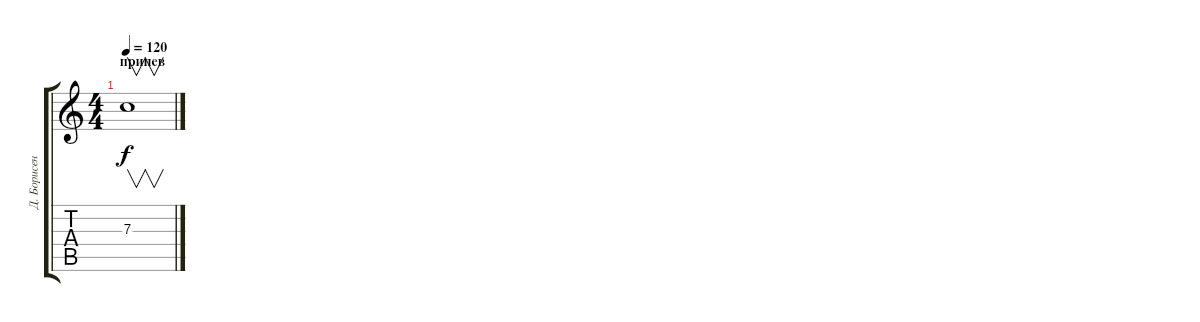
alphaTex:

\track ("Д. Борисенков" "Д. Борисен") {instrument distortionguitar}
\staff {score tabs}
\tuning (D4 A3 F3 C3 G2 D2) {hide}
\ts (4 4)
\section ("" "припев")
\tempo 120
\clef g2
\ks c
7.3.1{v dy f}
